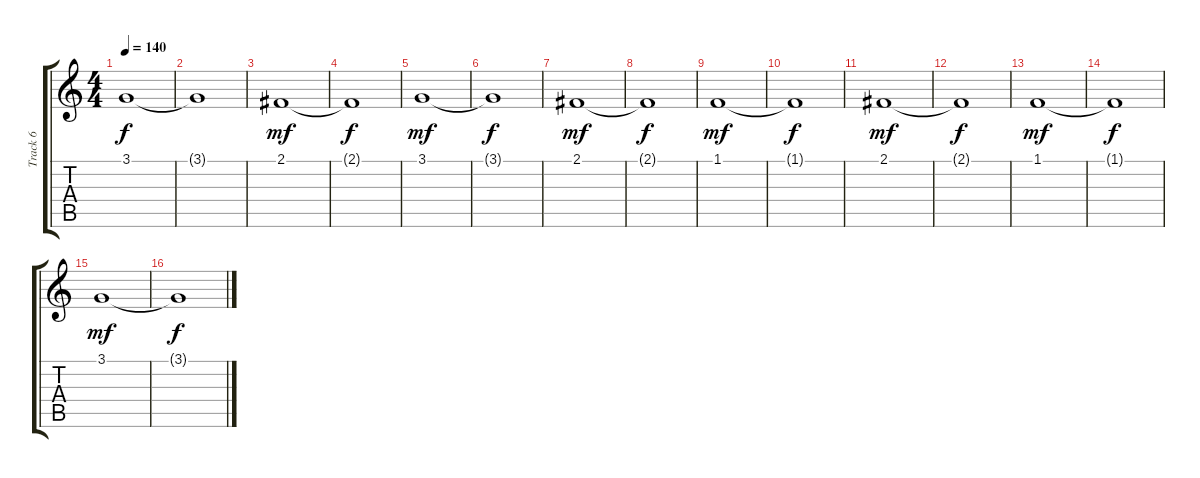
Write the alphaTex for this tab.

\track ("Track 6" "Track 6") {instrument choiraahs}
\staff {score tabs}
\tuning (E4 B3 G3 D3 A2 E2) {hide}
\ts (4 4)
\tempo 140
\clef g2
\ks c
3.1{t}.1{dy f} |
3.1{t}.1 |
2.1.1{dy mf} |
2.1{t}.1{dy f} |
3.1.1{dy mf} |
3.1{t}.1{dy f} |
2.1.1{dy mf} |
2.1{t}.1{dy f} |
1.1.1{dy mf} |
1.1{t}.1{dy f} |
2.1.1{dy mf} |
2.1{t}.1{dy f} |
1.1.1{dy mf} |
1.1{t}.1{dy f} |
3.1.1{dy mf} |
3.1{t}.1{dy f}
